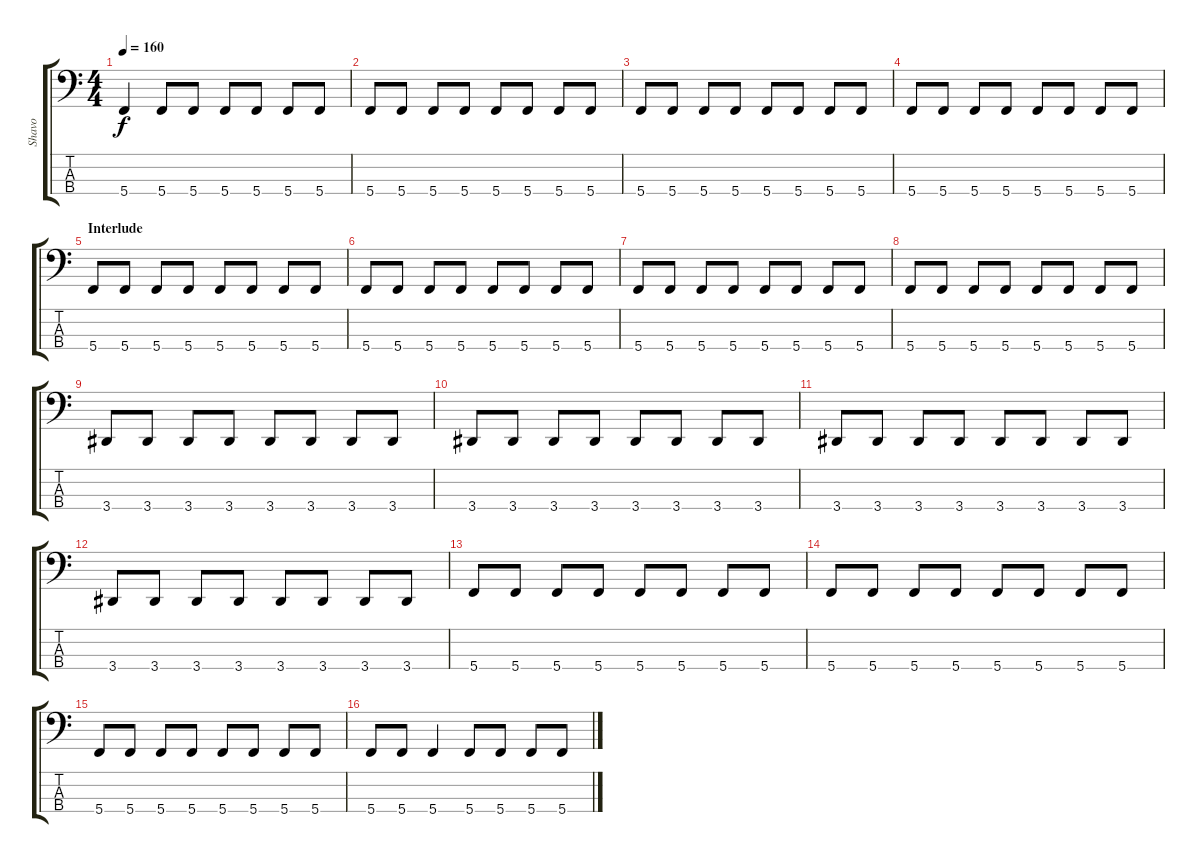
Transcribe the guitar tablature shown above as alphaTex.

\track ("Shavo" "Shavo") {instrument electricbassfinger}
\staff {score tabs}
\tuning (F2 C2 G1 C1) {hide}
\ts (4 4)
\tempo 160
\clef f4
\ks c
5.4.4{dy f} 5.4.8 5.4.8 5.4.8 5.4.8 5.4.8 5.4.8 |
5.4.8 5.4.8 5.4.8 5.4.8 5.4.8 5.4.8 5.4.8 5.4.8 |
5.4.8 5.4.8 5.4.8 5.4.8 5.4.8 5.4.8 5.4.8 5.4.8 |
5.4.8 5.4.8 5.4.8 5.4.8 5.4.8 5.4.8 5.4.8 5.4.8 |
\section ("" "Interlude")
5.4.8 5.4.8 5.4.8 5.4.8 5.4.8 5.4.8 5.4.8 5.4.8 |
5.4.8 5.4.8 5.4.8 5.4.8 5.4.8 5.4.8 5.4.8 5.4.8 |
5.4.8 5.4.8 5.4.8 5.4.8 5.4.8 5.4.8 5.4.8 5.4.8 |
5.4.8 5.4.8 5.4.8 5.4.8 5.4.8 5.4.8 5.4.8 5.4.8 |
3.4.8 3.4.8 3.4.8 3.4.8 3.4.8 3.4.8 3.4.8 3.4.8 |
3.4.8 3.4.8 3.4.8 3.4.8 3.4.8 3.4.8 3.4.8 3.4.8 |
3.4.8 3.4.8 3.4.8 3.4.8 3.4.8 3.4.8 3.4.8 3.4.8 |
3.4.8 3.4.8 3.4.8 3.4.8 3.4.8 3.4.8 3.4.8 3.4.8 |
5.4.8 5.4.8 5.4.8 5.4.8 5.4.8 5.4.8 5.4.8 5.4.8 |
5.4.8 5.4.8 5.4.8 5.4.8 5.4.8 5.4.8 5.4.8 5.4.8 |
5.4.8 5.4.8 5.4.8 5.4.8 5.4.8 5.4.8 5.4.8 5.4.8 |
5.4.8 5.4.8 5.4.4 5.4.8 5.4.8 5.4.8 5.4.8
